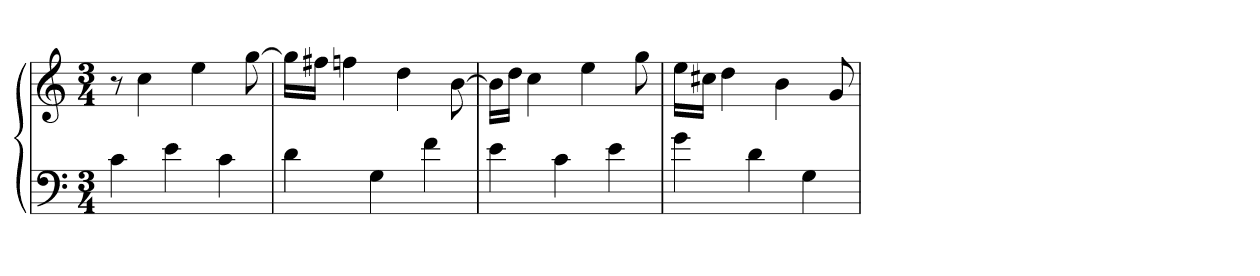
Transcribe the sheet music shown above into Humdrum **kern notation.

**kern	**kern
*part1	*part1
*staff2	*staff1
*clefF4	*clefG2
*k[]	*k[]
*M3/4	*M3/4
=	=
4c	8r
.	4cc
4e	.
.	4ee
4c	.
.	[8gg
=219	=219
4d	16ggLL]
.	16ff#XJJ
.	4ffn
4G	.
.	4dd
4f	.
.	[8b
=220	=220
4e	16bLL]
.	16ddJJ
.	4cc
4c	.
.	4ee
4e	.
.	8gg
=221	=221
4g	16eeLL
.	16cc#XJJ
.	4dd
4d	.
.	4b
4G	.
.	8g
=	=
*-	*-
